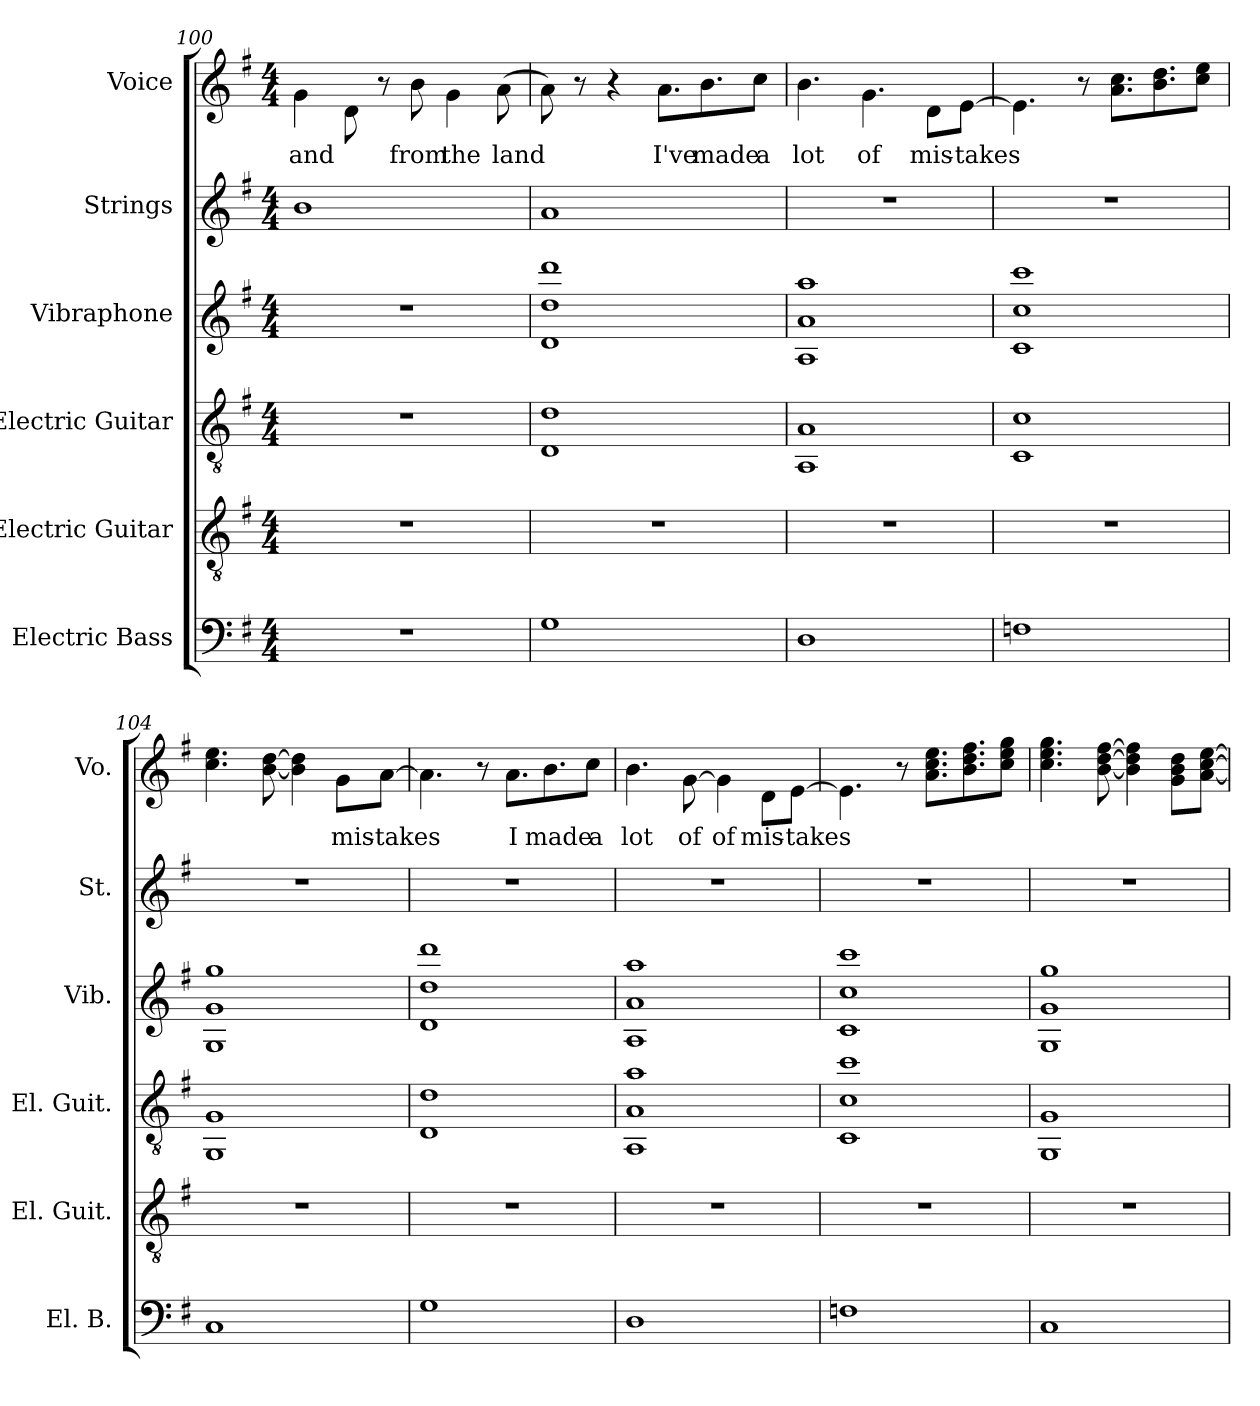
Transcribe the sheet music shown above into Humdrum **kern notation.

**kern	**kern	**kern	**kern	**kern	**kern	**text
*part6	*part5	*part4	*part3	*part2	*part1	*part1
*staff6	*staff5	*staff4	*staff3	*staff2	*staff1	*staff1
*I"Electric Bass	*I"Electric Guitar	*I"Electric Guitar	*I"Vibraphone	*I"Strings	*I"Voice	*
*I'El. B.	*I'El. Guit.	*I'El. Guit.	*I'Vib.	*I'St.	*I'Vo.	*
!!LO:PB:g=z
*clefF4	*clefGv2	*clefGv2	*clefG2	*clefG2	*clefG2	*
*k[f#]	*k[f#]	*k[f#]	*k[f#]	*k[f#]	*k[f#]	*
*M4/4	*M4/4	*M4/4	*M4/4	*M4/4	*M4/4	*
=100	=100	=100	=100	=100	=100	=100
1r	1r	1r	1r	1b	4g\	and
.	.	.	.	.	8d\	.
.	.	.	.	.	8r	.
.	.	.	.	.	8b\	from
.	.	.	.	.	4g\	the
.	.	.	.	.	(8a\	land
=101	=101	=101	=101	=101	=101	=101
1G	1r	1D 1d	1d 1dd 1ddd	1a	8a\)	.
.	.	.	.	.	8r	.
.	.	.	.	.	4r	.
.	.	.	.	.	8.a\L	I've
.	.	.	.	.	8.b\	made
.	.	.	.	.	8cc\J	a
=102	=102	=102	=102	=102	=102	=102
1D	1r	1AA 1A	1A 1a 1aa	1r	4.b\	lot
.	.	.	.	.	4.g\	of
.	.	.	.	.	8d\L	mis-
.	.	.	.	.	[8e\J	-takes
=103	=103	=103	=103	=103	=103	=103
1Fn	1r	1C 1c	1c 1cc 1ccc	1r	4.e\]	.
.	.	.	.	.	8r	.
.	.	.	.	.	8.a\ 8.cc\L	.
.	.	.	.	.	8.b\ 8.dd\	.
.	.	.	.	.	8cc\ 8ee\J	.
!!LO:LB:g=z
=104	=104	=104	=104	=104	=104	=104
1C	1r	1GG 1G	1G 1g 1gg	1r	4.cc\ 4.ee\	.
.	.	.	.	.	[8b\ [8dd\	.
.	.	.	.	.	4b]\ 4dd]\	.
.	.	.	.	.	8g\L	mis-
.	.	.	.	.	[8a\J	-takes
=105	=105	=105	=105	=105	=105	=105
1G	1r	1D 1d	1d 1dd 1ddd	1r	4.a\]	.
.	.	.	.	.	8r	.
.	.	.	.	.	8.a\L	I
.	.	.	.	.	8.b\	made
.	.	.	.	.	8cc\J	a
=106	=106	=106	=106	=106	=106	=106
1D	1r	1AA 1A 1a	1A 1a 1aa	1r	4.b\	lot
.	.	.	.	.	[8g\	of
.	.	.	.	.	4g\]	of
.	.	.	.	.	8d\L	mis-
.	.	.	.	.	[8e\J	-takes
=107	=107	=107	=107	=107	=107	=107
1Fn	1r	1C 1c 1cc	1c 1cc 1ccc	1r	4.e\]	.
.	.	.	.	.	8r	.
.	.	.	.	.	8.a\ 8.cc\ 8.ee\L	.
.	.	.	.	.	8.b\ 8.dd\ 8.ff#\	.
.	.	.	.	.	8cc\ 8ee\ 8gg\J	.
!!LO:PB:g=z
=108	=108	=108	=108	=108	=108	=108
1C	1r	1GG 1G	1G 1g 1gg	1r	4.cc\ 4.ee\ 4.gg\	.
.	.	.	.	.	[8b\ [8dd\ [8ff#\	.
.	.	.	.	.	4b]\ 4dd]\ 4ff#]\	.
.	.	.	.	.	8g\ 8b\ 8dd\L	.
.	.	.	.	.	[8a\ [8cc\ [8ee\J	.
=	=	=	=	=	=	=
*-	*-	*-	*-	*-	*-	*-
